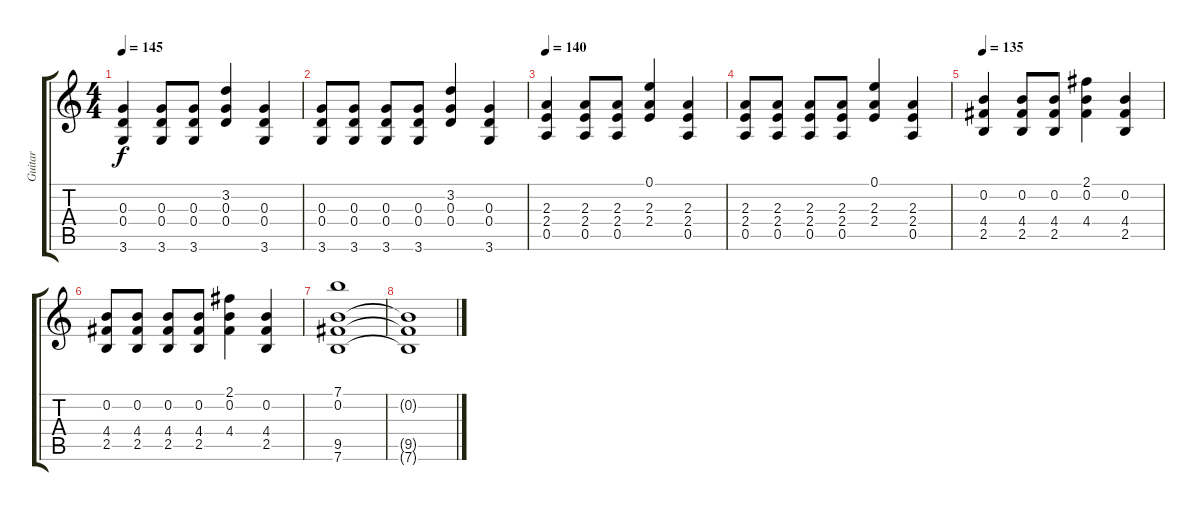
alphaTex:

\track ("Guitar" "Guitar") {instrument distortionguitar}
\staff {score tabs}
\tuning (E4 B3 G3 D3 A2 E2) {hide}
\ts (4 4)
\tempo 145
\clef g2
\ks c
(0.3 0.4 3.6).4{dy f} (0.3 0.4 3.6).8 (0.3 0.4 3.6).8 (3.2 0.3 0.4).4 (0.3 0.4 3.6).4 |
(0.3 0.4 3.6).8 (0.3 0.4 3.6).8 (0.3 0.4 3.6).8 (0.3 0.4 3.6).8 (3.2 0.3 0.4).4 (0.3 0.4 3.6).4 |
\tempo 140
(2.3 2.4 0.5).4 (2.3 2.4 0.5).8 (2.3 2.4 0.5).8 (0.1 2.3 2.4).4 (2.3 2.4 0.5).4 |
(2.3 2.4 0.5).8 (2.3 2.4 0.5).8 (2.3 2.4 0.5).8 (2.3 2.4 0.5).8 (0.1 2.3 2.4).4 (2.3 2.4 0.5).4 |
\tempo 135
(0.2 4.4 2.5).4 (0.2 4.4 2.5).8 (0.2 4.4 2.5).8 (2.1 0.2 4.4).4 (0.2 4.4 2.5).4 |
(0.2 4.4 2.5).8 (0.2 4.4 2.5).8 (0.2 4.4 2.5).8 (0.2 4.4 2.5).8 (2.1 0.2 4.4).4 (0.2 4.4 2.5).4 |
(7.1 0.2 9.5 7.6).1 |
(0.2{t} 9.5{t} 7.6{t}).1
